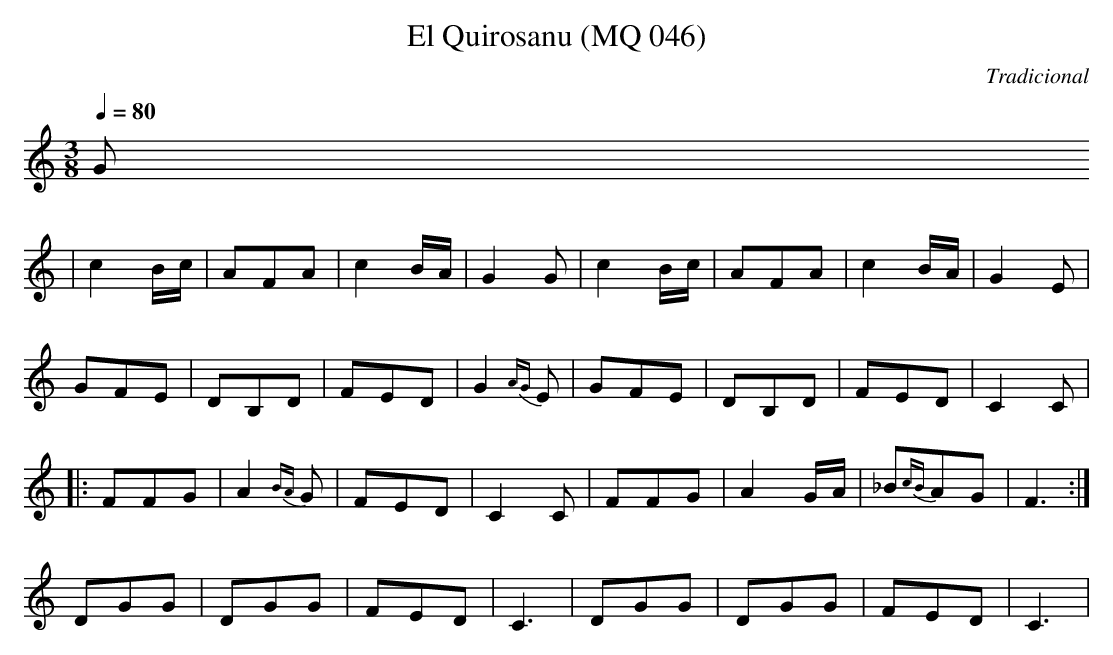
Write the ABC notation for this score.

X:1
T:El Quirosanu (MQ 046)
C:Tradicional
M:3/8
L:1/8
Q:1/4=80
K:C
G
|c2 B/c/|AFA|c2 B/A/|G2 G|c2 B/c/|AFA|c2 B/A/|G2 E|
GFE|DB,D|FED|G2 {AG}E|GFE|DB,D|FED|C2 C|
|: FFG|A2 {BA}G|FED|C2 C|FFG|A2 G/A/|_B{cB}AG|F3 :|
DGG|DGG|FED|C3|DGG|DGG|FED|C3|
